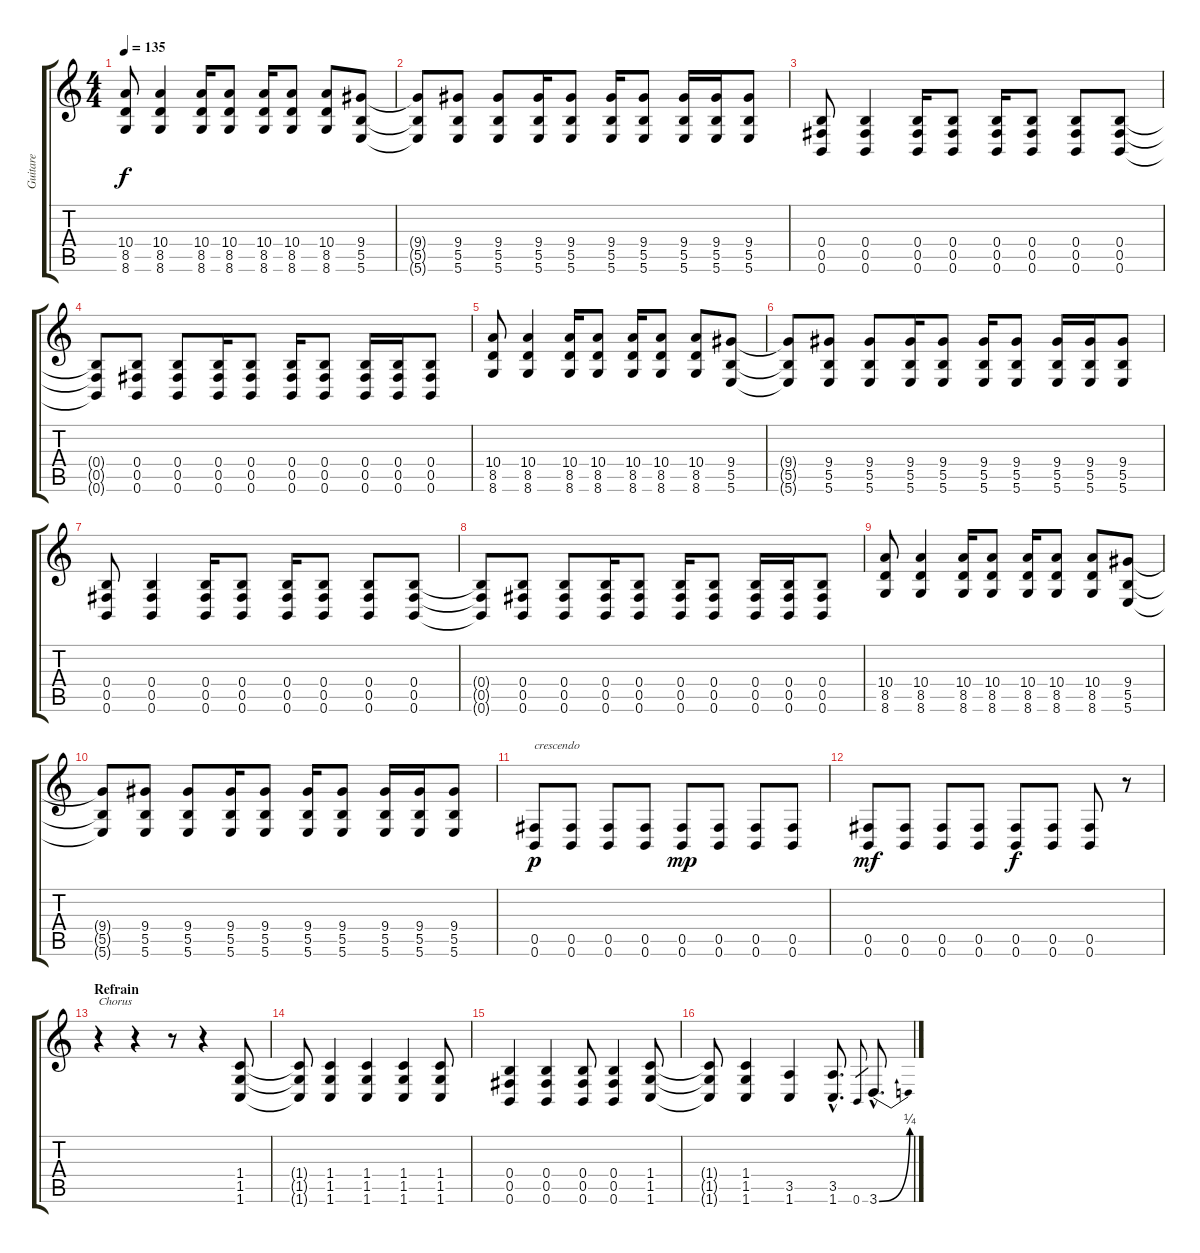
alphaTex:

\track ("Guitare" "Guitare") {instrument distortionguitar}
\staff {score tabs}
\tuning (Db4 Ab3 E3 B2 Gb2 B1) {hide}
\ts (4 4)
\tempo 135
\clef g2
\ks c
(10.4 8.5 8.6).8{dy f} (10.4 8.5 8.6).4 (10.4 8.5 8.6).16 (10.4 8.5 8.6).8 (10.4 8.5 8.6).16 (10.4 8.5 8.6).8 (10.4 8.5 8.6).8 (9.4 5.5 5.6).8 |
(9.4{t} 5.5{t} 5.6{t}).8 (9.4 5.5 5.6).8 (9.4 5.5 5.6).8 (9.4 5.5 5.6).16 (9.4 5.5 5.6).8 (9.4 5.5 5.6).16 (9.4 5.5 5.6).8 (9.4 5.5 5.6).16 (9.4 5.5 5.6).16 (9.4 5.5 5.6).8 |
(0.4 0.5 0.6).8 (0.4 0.5 0.6).4 (0.4 0.5 0.6).16 (0.4 0.5 0.6).8 (0.4 0.5 0.6).16 (0.4 0.5 0.6).8 (0.4 0.5 0.6).8 (0.4 0.5 0.6).8 |
(0.4{t} 0.5{t} 0.6{t}).8 (0.4 0.5 0.6).8 (0.4 0.5 0.6).8 (0.4 0.5 0.6).16 (0.4 0.5 0.6).8 (0.4 0.5 0.6).16 (0.4 0.5 0.6).8 (0.4 0.5 0.6).16 (0.4 0.5 0.6).16 (0.4 0.5 0.6).8 |
(10.4 8.5 8.6).8 (10.4 8.5 8.6).4 (10.4 8.5 8.6).16 (10.4 8.5 8.6).8 (10.4 8.5 8.6).16 (10.4 8.5 8.6).8 (10.4 8.5 8.6).8 (9.4 5.5 5.6).8 |
(9.4{t} 5.5{t} 5.6{t}).8 (9.4 5.5 5.6).8 (9.4 5.5 5.6).8 (9.4 5.5 5.6).16 (9.4 5.5 5.6).8 (9.4 5.5 5.6).16 (9.4 5.5 5.6).8 (9.4 5.5 5.6).16 (9.4 5.5 5.6).16 (9.4 5.5 5.6).8 |
(0.4 0.5 0.6).8 (0.4 0.5 0.6).4 (0.4 0.5 0.6).16 (0.4 0.5 0.6).8 (0.4 0.5 0.6).16 (0.4 0.5 0.6).8 (0.4 0.5 0.6).8 (0.4 0.5 0.6).8 |
(0.4{t} 0.5{t} 0.6{t}).8 (0.4 0.5 0.6).8 (0.4 0.5 0.6).8 (0.4 0.5 0.6).16 (0.4 0.5 0.6).8 (0.4 0.5 0.6).16 (0.4 0.5 0.6).8 (0.4 0.5 0.6).16 (0.4 0.5 0.6).16 (0.4 0.5 0.6).8 |
(10.4 8.5 8.6).8 (10.4 8.5 8.6).4 (10.4 8.5 8.6).16 (10.4 8.5 8.6).8 (10.4 8.5 8.6).16 (10.4 8.5 8.6).8 (10.4 8.5 8.6).8 (9.4 5.5 5.6).8 |
(9.4{t} 5.5{t} 5.6{t}).8 (9.4 5.5 5.6).8 (9.4 5.5 5.6).8 (9.4 5.5 5.6).16 (9.4 5.5 5.6).8 (9.4 5.5 5.6).16 (9.4 5.5 5.6).8 (9.4 5.5 5.6).16 (9.4 5.5 5.6).16 (9.4 5.5 5.6).8 |
(0.5 0.6).8{txt "crescendo" dy p} (0.5 0.6).8 (0.5 0.6).8 (0.5 0.6).8 (0.5 0.6).8{dy mp} (0.5 0.6).8 (0.5 0.6).8 (0.5 0.6).8 |
(0.5 0.6).8{dy mf} (0.5 0.6).8 (0.5 0.6).8 (0.5 0.6).8 (0.5 0.6).8{dy f} (0.5 0.6).8 (0.5 0.6).8 r.8 |
\section ("" "Refrain")
r.4{txt "Chorus"} r.4 r.8 r.4 (1.4 1.5 1.6).8 |
(1.4{t} 1.5{t} 1.6{t}).8 (1.4 1.5 1.6).4 (1.4 1.5 1.6).4 (1.4 1.5 1.6).4 (1.4 1.5 1.6).8 |
(0.4 0.5 0.6).4 (0.4 0.5 0.6).4 (0.4 0.5 0.6).8 (0.4 0.5 0.6).4 (1.4 1.5 1.6).8 |
(1.4{t} 1.5{t} 1.6{t}).8 (1.4 1.5 1.6).4 (3.5 1.6).4 (3.5{hac} 1.6{hac}).8{d} 0.6.8{gr} 3.6{be (bend 0 0 60 1) hac}.8{d}
